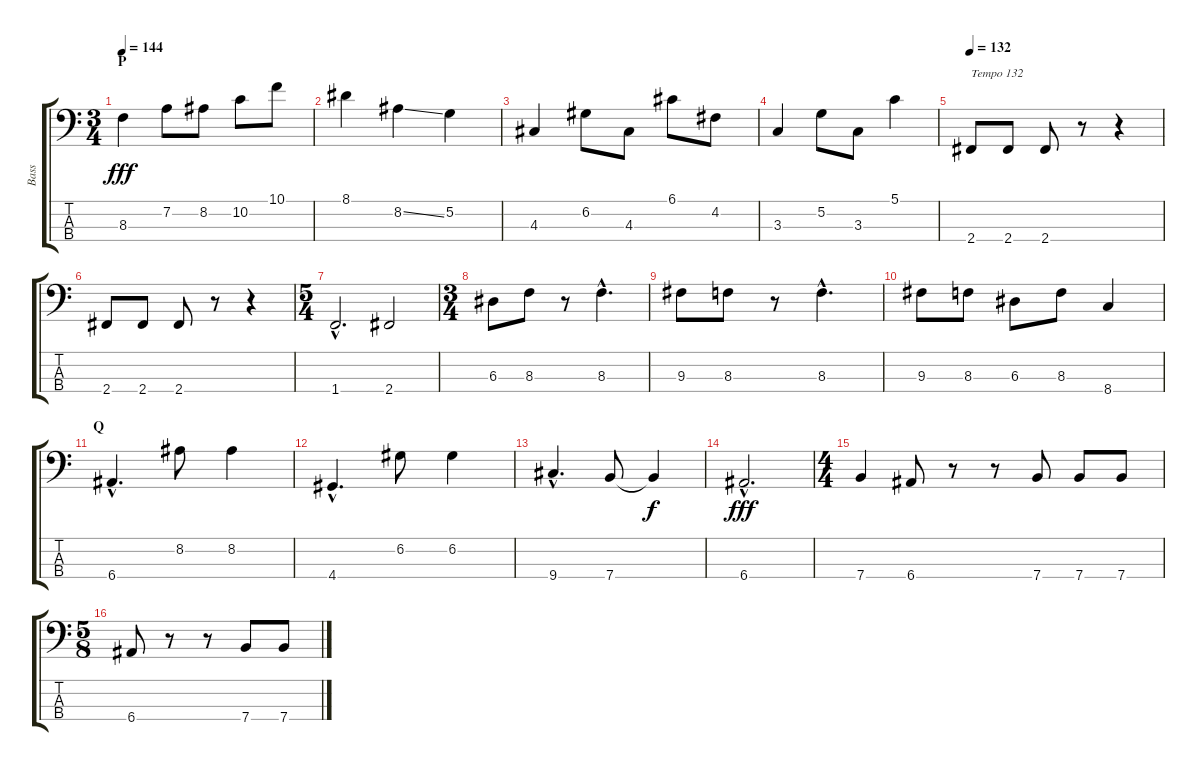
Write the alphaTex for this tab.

\track ("Bass" "Bass") {instrument electricbassfinger}
\staff {score tabs}
\tuning (G2 D2 A1 E1) {hide}
\ts (3 4)
\section ("" "P")
\tempo 144
\clef f4
\ks c
8.3.4{dy fff} 7.2.8 8.2.8 10.2.8 10.1.8 |
8.1.4 8.2{ss}.4 5.2.4 |
4.3.4 6.2.8 4.3.8 6.1.8 4.2.8 |
3.3.4 5.2.8 3.3.8 5.1.4 |
\tempo 132
2.4.8{txt "Tempo 132"} 2.4.8 2.4.8 r.8 r.4 |
2.4.8 2.4.8 2.4.8 r.8 r.4 |
\ts (5 4)
1.4{hac}.2{d} 2.4.2 |
\ts (3 4)
6.3.8 8.3.8 r.8 8.3{hac}.4{d} |
9.3.8 8.3.8 r.8 8.3{hac}.4{d} |
9.3.8 8.3.8 6.3.8 8.3.8 8.4.4 |
\section ("" "Q")
6.4{hac}.4{d} 8.2.8 8.2.4 |
4.4{hac}.4{d} 6.2.8 6.2.4 |
9.4{hac}.4{d} 7.4.8 7.4{t}.4{dy f} |
6.4{hac}.2{d dy fff} |
\ts (4 4)
7.4.4 6.4.8 r.8 r.8 7.4.8 7.4.8 7.4.8 |
\ts (5 8)
6.4.8 r.8 r.8 7.4.8 7.4.8
